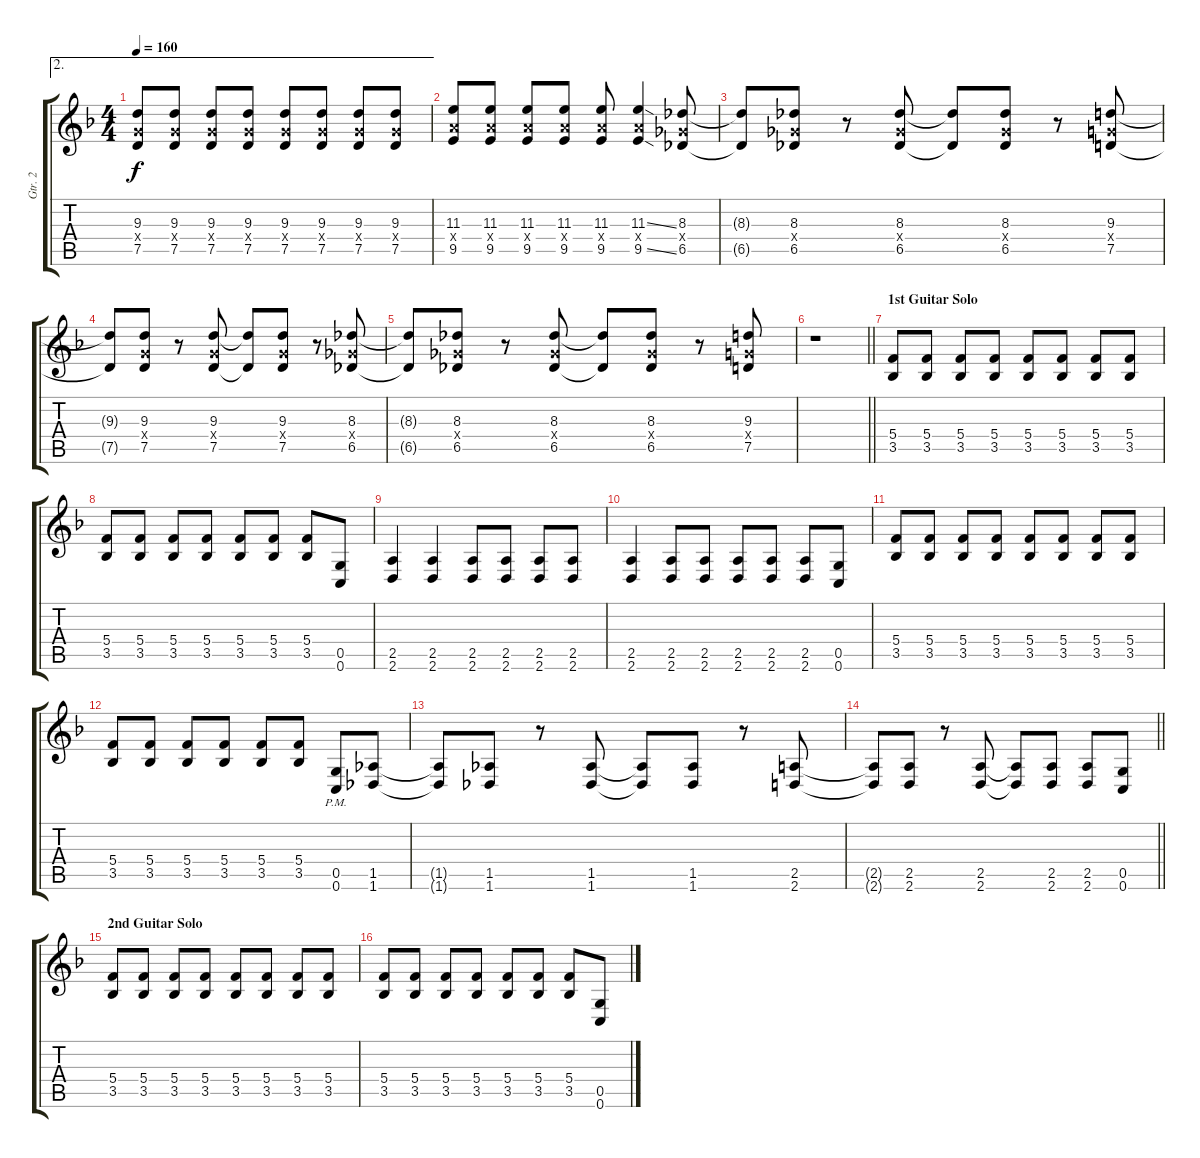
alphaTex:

\track ("Gtr. 2" "Gtr. 2") {instrument distortionguitar}
\staff {score tabs}
\tuning (D4 A3 F3 C3 G2 C2) {hide}
\ae 2
\ts (4 4)
\tempo 160
\clef g2
\ks f
(9.3 7.4{x} 7.5).8{dy f} (9.3 7.4{x} 7.5).8 (9.3 7.4{x} 7.5).8 (9.3 7.4{x} 7.5).8 (9.3 7.4{x} 7.5).8 (9.3 7.4{x} 7.5).8 (9.3 7.4{x} 7.5).8 (9.3 7.4{x} 7.5).8 |
(11.3 9.4{x} 9.5).8 (11.3 9.4{x} 9.5).8 (11.3 9.4{x} 9.5).8 (11.3 9.4{x} 9.5).8 (11.3 9.4{x} 9.5).8 (11.3{ss} 9.4{x} 9.5{ss}).4 (8.3 6.4{x} 6.5).8 |
(8.3{t} 6.5{t}).8 (8.3 6.4{x} 6.5).8 r.8 (8.3 6.4{x} 6.5).8 (8.3{t} 6.5{t}).8 (8.3 6.4{x} 6.5).8 r.8 (9.3 7.4{x} 7.5).8 |
(9.3{t} 7.5{t}).8 (9.3 7.4{x} 7.5).8 r.8 (9.3 7.4{x} 7.5).8 (9.3{t} 7.5{t}).8 (9.3 7.4{x} 7.5).8 r.8 (8.3 6.4{x} 6.5).8 |
(8.3{t} 6.5{t}).8 (8.3 6.4{x} 6.5).8 r.8 (8.3 6.4{x} 6.5).8 (8.3{t} 6.5{t}).8 (8.3 6.4{x} 6.5).8 r.8 (9.3 7.4{x} 7.5).8 |
\barLineRight lightlight
r.1 |
\section ("" "1st Guitar Solo")
(5.4 3.5).8 (5.4 3.5).8 (5.4 3.5).8 (5.4 3.5).8 (5.4 3.5).8 (5.4 3.5).8 (5.4 3.5).8 (5.4 3.5).8 |
(5.4 3.5).8 (5.4 3.5).8 (5.4 3.5).8 (5.4 3.5).8 (5.4 3.5).8 (5.4 3.5).8 (5.4 3.5).8 (0.5 0.6).8 |
(2.5 2.6).4 (2.5 2.6).4 (2.5 2.6).8 (2.5 2.6).8 (2.5 2.6).8 (2.5 2.6).8 |
(2.5 2.6).4 (2.5 2.6).8 (2.5 2.6).8 (2.5 2.6).8 (2.5 2.6).8 (2.5 2.6).8 (0.5 0.6).8 |
(5.4 3.5).8 (5.4 3.5).8 (5.4 3.5).8 (5.4 3.5).8 (5.4 3.5).8 (5.4 3.5).8 (5.4 3.5).8 (5.4 3.5).8 |
(5.4 3.5).8 (5.4 3.5).8 (5.4 3.5).8 (5.4 3.5).8 (5.4 3.5).8 (5.4 3.5).8 (0.5{pm} 0.6{pm}).8 (1.5 1.6).8 |
(1.5{t} 1.6{t}).8 (1.5 1.6).8 r.8 (1.5 1.6).8 (1.5{t} 1.6{t}).8 (1.5 1.6).8 r.8 (2.5 2.6).8 |
\barLineRight lightlight
(2.5{t} 2.6{t}).8 (2.5 2.6).8 r.8 (2.5 2.6).8 (2.5{t} 2.6{t}).8 (2.5 2.6).8 (2.5 2.6).8 (0.5 0.6).8 |
\section ("" "2nd Guitar Solo")
(5.4 3.5).8 (5.4 3.5).8 (5.4 3.5).8 (5.4 3.5).8 (5.4 3.5).8 (5.4 3.5).8 (5.4 3.5).8 (5.4 3.5).8 |
(5.4 3.5).8 (5.4 3.5).8 (5.4 3.5).8 (5.4 3.5).8 (5.4 3.5).8 (5.4 3.5).8 (5.4 3.5).8 (0.5 0.6).8
